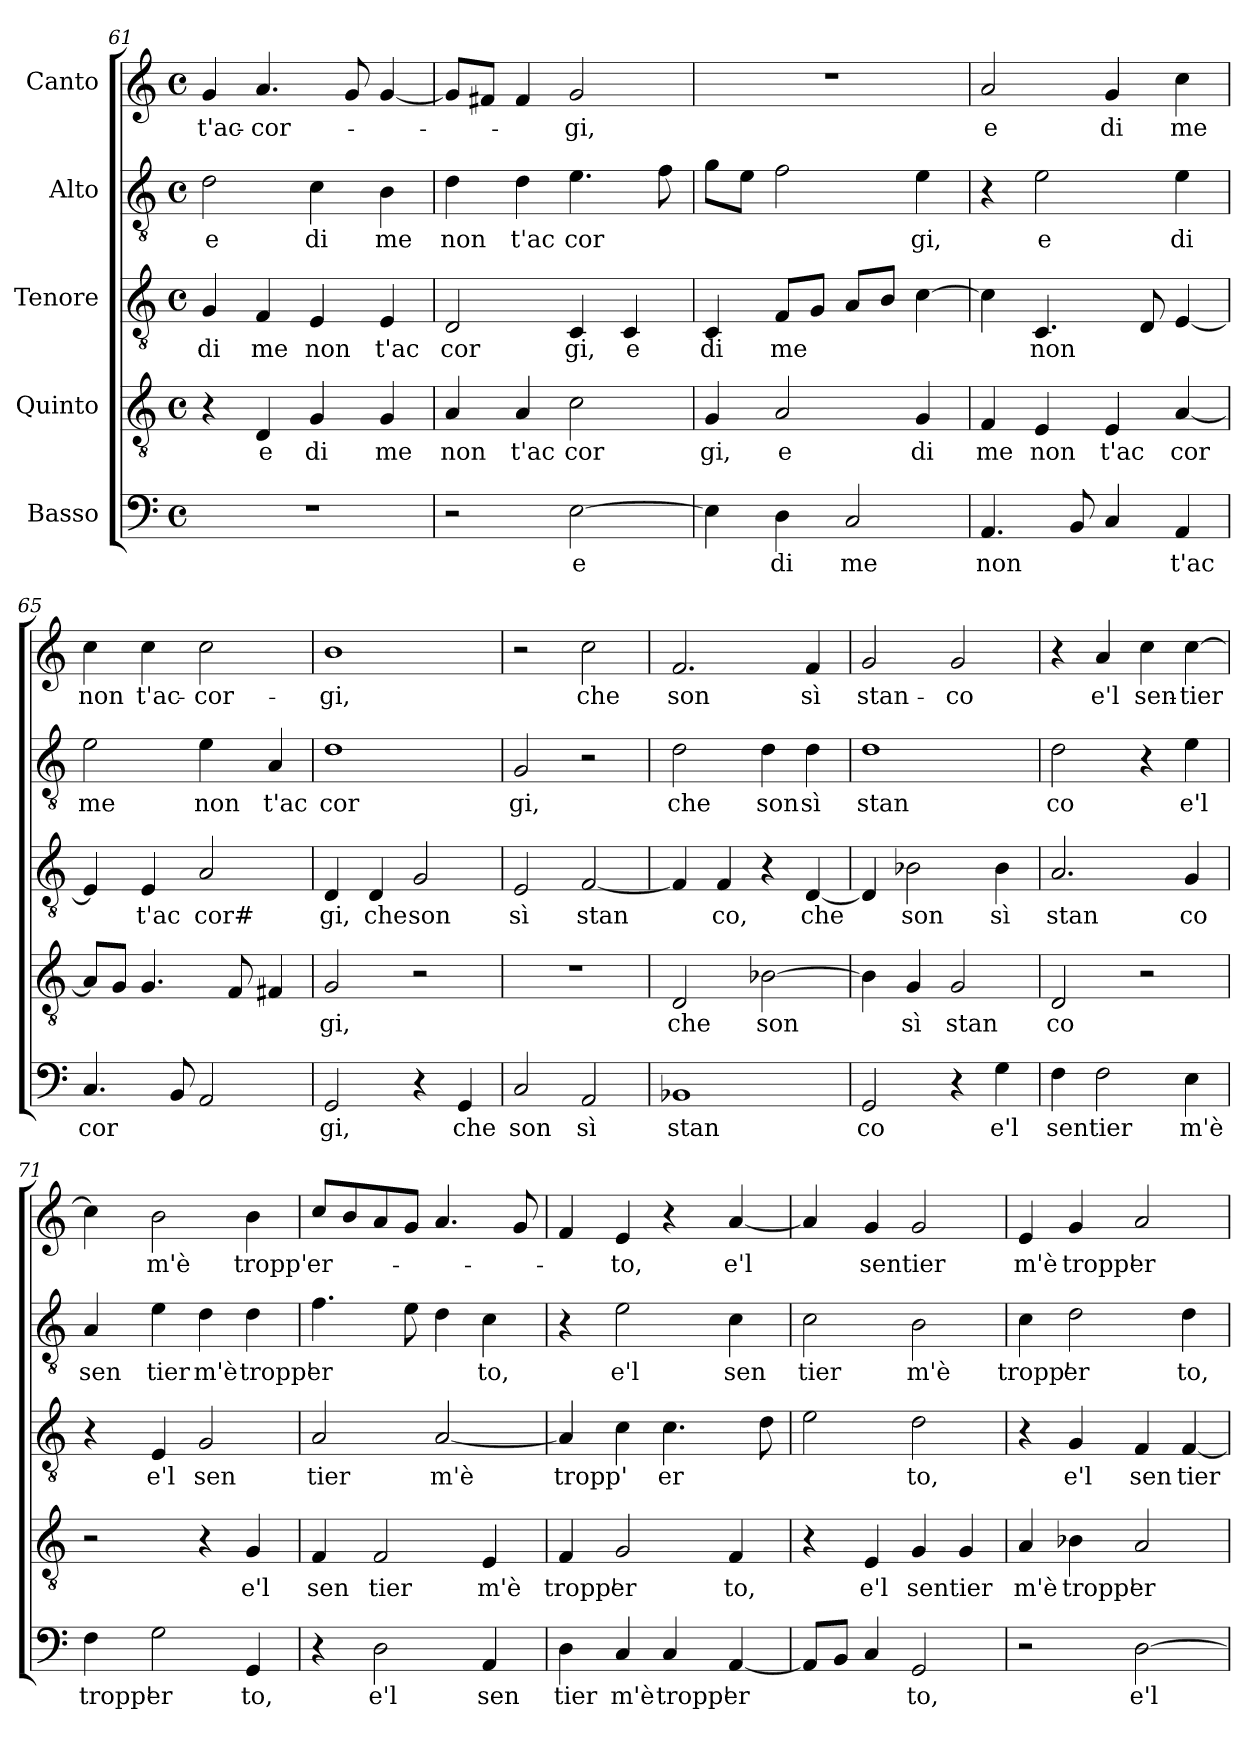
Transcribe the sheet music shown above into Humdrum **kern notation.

**kern	**text	**kern	**text	**kern	**text	**kern	**text	**kern	**text
*part5	*part5	*part4	*part4	*part3	*part3	*part2	*part2	*part1	*part1
*staff5	*staff5	*staff4	*staff4	*staff3	*staff3	*staff2	*staff2	*staff1	*staff1
*I"Basso	*	*I"Quinto	*	*I"Tenore	*	*I"Alto	*	*I"Canto	*
*clefF4	*	*clefGv2	*	*clefGv2	*	*clefGv2	*	*clefG2	*
*	*	*	*	*	*	*	*	*k[]	*
*	*	*	*	*	*	*	*	*C:	*
*M4/4	*	*M4/4	*	*M4/4	*	*M4/4	*	*M4/4	*
*met(c)	*	*met(c)	*	*met(c)	*	*met(c)	*	*met(c)	*
=61	=61	=61	=61	=61	=61	=61	=61	=61	=61
!	!	!	!	!	!LO:LY:b:cj	!	!LO:LY:b:cj	!	!LO:LY:b:cj
1r	.	4r	.	4G/	di	2d\	e	4g/	t'ac-
!	!	!	!LO:LY:b:cj	!	!LO:LY:b:cj	!	!	!	!LO:LY:b
.	.	4D/	e	4F/	me	.	.	4.a/	-cor-
!	!	!	!LO:LY:b:cj	!	!LO:LY:b:cj	!	!LO:LY:b:cj	!	!
.	.	4G/	di	4E/	non	4c\	di	.	.
.	.	.	.	.	.	.	.	8g/	.
!	!	!	!LO:LY:b:cj	!	!LO:LY:b:cj	!	!LO:LY:b:cj	!	!
.	.	4G/	me	4E/	t'ac	4B\	me	[<4g/	.
=62	=62	=62	=62	=62	=62	=62	=62	=62	=62
!	!	!	!LO:LY:b:cj	!	!LO:LY:b:cj	!	!LO:LY:b:cj	!	!
2r	.	4A/	non	2D/	cor	4d\	non	8g/L]	.
.	.	.	.	.	.	.	.	8f#/J	.
!	!	!	!LO:LY:b:cj	!	!	!	!LO:LY:b:cj	!	!
.	.	4A/	t'ac	.	.	4d\	t'ac	4f#/	.
!	!LO:LY:b:cj	!	!LO:LY:b:cj	!	!LO:LY:b:cj	!	!LO:LY:b	!	!LO:LY:b:cj
[>2E\	e	2c\	cor	4C/	gi,	4.e\	cor	2g/	-gi,
!	!	!	!	!	!LO:LY:b:cj	!	!	!	!
.	.	.	.	4C/	e	.	.	.	.
.	.	.	.	.	.	8f\	.	.	.
=63	=63	=63	=63	=63	=63	=63	=63	=63	=63
!	!	!	!LO:LY:b:cj	!	!LO:LY:b:cj	!	!	!	!
4E\]	.	4G/	gi,	4C/	di	8g\L	.	1r	.
.	.	.	.	.	.	8e\J	.	.	.
!	!LO:LY:b:cj	!	!LO:LY:b:cj	!	!LO:LY:b	!	!	!	!
4D\	di	2A/	e	8F/L	me	2f\	.	.	.
.	.	.	.	8G/J	.	.	.	.	.
!	!LO:LY:b:cj	!	!	!	!	!	!	!	!
2C/	me	.	.	8A/L	.	.	.	.	.
.	.	.	.	8B/J	.	.	.	.	.
!	!	!	!LO:LY:b:cj	!	!	!	!LO:LY:b:cj	!	!
.	.	4G/	di	[>4c\	.	4e\	gi,	.	.
=64	=64	=64	=64	=64	=64	=64	=64	=64	=64
!	!LO:LY:b	!	!LO:LY:b:cj	!	!	!	!	!	!LO:LY:b:cj
4.AA/	non	4F/	me	4c\]	.	4r	.	2a/	e
!	!	!	!LO:LY:b:cj	!	!LO:LY:b	!	!LO:LY:b:cj	!	!
.	.	4E/	non	4.C/	non	2e\	e	.	.
8BB/	.	.	.	.	.	.	.	.	.
!	!	!	!LO:LY:b:cj	!	!	!	!	!	!LO:LY:b:cj
4C/	.	4E/	t'ac	.	.	.	.	4g/	di
.	.	.	.	8D/	.	.	.	.	.
!	!LO:LY:b:cj	!	!LO:LY:b	!	!	!	!LO:LY:b:cj	!	!LO:LY:b:cj
4AA/	t'ac	[<4A/	cor	[<4E/	.	4e\	di	4cc\	me
=65	=65	=65	=65	=65	=65	=65	=65	=65	=65
!	!LO:LY:b	!	!	!	!	!	!LO:LY:b:cj	!	!LO:LY:b:cj
4.C/	cor	8A/L]	.	4E/]	.	2e\	me	4cc\	non
.	.	8G/J	.	.	.	.	.	.	.
!	!	!	!	!	!LO:LY:b:cj	!	!	!	!LO:LY:b:cj
.	.	4.G/	.	4E/	t'ac	.	.	4cc\	t'ac-
8BB/	.	.	.	.	.	.	.	.	.
!	!	!	!	!	!LO:LY:b:cj	!	!LO:LY:b:cj	!	!LO:LY:b:cj
2AA/	.	.	.	2A/	cor#	4e\	non	2cc\	-cor-
.	.	8F/	.	.	.	.	.	.	.
!	!	!	!	!	!	!	!LO:LY:b:cj	!	!
.	.	4F#/	.	.	.	4A/	t'ac	.	.
!!LO:LB:g=z
=66	=66	=66	=66	=66	=66	=66	=66	=66	=66
!	!LO:LY:b:cj	!	!LO:LY:b:cj	!	!LO:LY:b:cj	!	!LO:LY:b:cj	!	!LO:LY:b:cj
2GG/	gi,	2G/	gi,	4D/	gi,	1d	cor	1b	-gi,
!	!	!	!	!	!LO:LY:b:cj	!	!	!	!
.	.	.	.	4D/	che	.	.	.	.
!	!	!	!	!	!LO:LY:b:cj	!	!	!	!
4r	.	2r	.	2G/	son	.	.	.	.
!	!LO:LY:b:cj	!	!	!	!	!	!	!	!
4GG/	che	.	.	.	.	.	.	.	.
=67	=67	=67	=67	=67	=67	=67	=67	=67	=67
!	!LO:LY:b:cj	!	!	!	!LO:LY:b:cj	!	!LO:LY:b:cj	!	!
2C/	son	1r	.	2E/	sì	2G/	gi,	2r	.
!	!LO:LY:b:cj	!	!	!	!LO:LY:b	!	!	!	!LO:LY:b:cj
2AA/	sì	.	.	[<2F/	stan	2r	.	2cc\	che
=68	=68	=68	=68	=68	=68	=68	=68	=68	=68
!	!LO:LY:b:cj	!	!LO:LY:b:cj	!	!	!	!LO:LY:b:cj	!	!LO:LY:b:cj
1BB-X	stan	2D/	che	4F/]	.	2d\	che	2.f/	son
!	!	!	!	!	!LO:LY:b:cj	!	!	!	!
.	.	.	.	4F/	co,	.	.	.	.
!	!	!	!LO:LY:b	!	!	!	!LO:LY:b:cj	!	!
.	.	[>2B-X\	son	4r	.	4d\	son	.	.
!	!	!	!	!	!LO:LY:b	!	!LO:LY:b:cj	!	!LO:LY:b:cj
.	.	.	.	[<4D/	che	4d\	sì	4f/	sì
=69	=69	=69	=69	=69	=69	=69	=69	=69	=69
!	!LO:LY:b:cj	!	!	!	!	!	!LO:LY:b:cj	!	!LO:LY:b:cj
2GG/	co	4B-\]	.	4D/]	.	1d	stan	2g/	stan-
!	!	!	!LO:LY:b:cj	!	!LO:LY:b:cj	!	!	!	!
.	.	4G/	sì	2B-X\	son	.	.	.	.
!	!	!	!LO:LY:b:cj	!	!	!	!	!	!LO:LY:b:cj
4r	.	2G/	stan	.	.	.	.	2g/	-co
!	!LO:LY:b:cj	!	!	!	!LO:LY:b:cj	!	!	!	!
4G\	e'l	.	.	4B-\	sì	.	.	.	.
=70	=70	=70	=70	=70	=70	=70	=70	=70	=70
!	!LO:LY:b	!	!LO:LY:b:cj	!	!LO:LY:b:cj	!	!LO:LY:b:cj	!	!
4F\	sentier	2D/	co	2.A/	stan	2d\	co	4r	.
!	!	!	!	!	!	!	!	!	!LO:LY:b:cj
2F\	.	.	.	.	.	.	.	4a/	e'l
!	!	!	!	!	!	!	!	!	!LO:LY:b:cj
.	.	2r	.	.	.	4r	.	4cc\	sen-
!	!LO:LY:b:cj	!	!	!	!LO:LY:b:cj	!	!LO:LY:b:cj	!	!LO:LY:b
4E\	m'è	.	.	4G/	co	4e\	e'l	[>4cc\	-tier
=71	=71	=71	=71	=71	=71	=71	=71	=71	=71
!	!LO:LY:b:cj	!	!	!	!	!	!LO:LY:b:cj	!	!
4F\	tropp'	2r	.	4r	.	4A/	sen	4cc\]	.
!	!LO:LY:b:cj	!	!	!	!LO:LY:b:cj	!	!LO:LY:b:cj	!	!LO:LY:b:cj
2G\	er	.	.	4E/	e'l	4e\	tier	2b\	m'è
!	!	!	!	!	!LO:LY:b:cj	!	!LO:LY:b:cj	!	!
.	.	4r	.	2G/	sen	4d\	m'è	.	.
!	!LO:LY:b:cj	!	!LO:LY:b:cj	!	!	!	!LO:LY:b:cj	!	!LO:LY:b:cj
4GG/	to,	4G/	e'l	.	.	4d\	tropp'	4b\	tropp'
=72	=72	=72	=72	=72	=72	=72	=72	=72	=72
!	!	!	!LO:LY:b:cj	!	!LO:LY:b:cj	!	!LO:LY:b:cj	!	!LO:LY:b:cj
4r	.	4F/	sen	2A/	tier	4.f\	er	8cc/L	er-
.	.	.	.	.	.	.	.	8b/	.
!	!LO:LY:b:cj	!	!LO:LY:b:cj	!	!	!	!	!	!
2D\	e'l	2F/	tier	.	.	.	.	8a/	.
.	.	.	.	.	.	8e\	.	8g/J	.
!	!	!	!	!	!LO:LY:b	!	!	!	!
.	.	.	.	[>2A/	m'è	4d\	.	4.a/	.
!	!LO:LY:b:cj	!	!LO:LY:b:cj	!	!	!	!LO:LY:b:cj	!	!
4AA/	sen	4E/	m'è	.	.	4c\	to,	.	.
.	.	.	.	.	.	.	.	8g/	.
!!LO:LB:g=z
=73	=73	=73	=73	=73	=73	=73	=73	=73	=73
!	!LO:LY:b:cj	!	!LO:LY:b:cj	!	!LO:LY:b	!	!	!	!
*	*	*	*	*	*	*	*	*^	*
4D\	tier	4F/	tropp'	4A/]	tropp'	4r	.	4f/	32ryy	.
.	.	.	.	.	.	.	.	.	2ryy	.
!	!LO:LY:b:cj	!	!LO:LY:b:cj	!	!	!	!LO:LY:b:cj	!	!	!LO:LY:b:cj
4C/	m'è	2G/	er	4c\	.	2e\	e'l	4e/	.	-to,
!	!LO:LY:b:cj	!	!	!	!LO:LY:b:cj	!	!	!	!	!
4C/	tropp'	.	.	4.c\	er	.	.	4r	.	.
.	.	.	.	.	.	.	.	.	4...ryy	.
!	!LO:LY:b:cj	!	!LO:LY:b:cj	!	!	!	!LO:LY:b:cj	!	!	!LO:LY:b:cj
[<4AA/	er	4F/	to,	.	.	4c\	sen	[<4a/	.	e'l
.	.	.	.	8d\	.	.	.	.	.	.
=74	=74	=74	=74	=74	=74	=74	=74	=74	=74	=74
!	!	!	!	!	!	!	!LO:LY:b:cj	!	!	!
*	*	*	*	*	*	*	*	*v	*v	*
8AA/L]	.	4r	.	2e\	.	2c\	tier	4a/]	.
8BB/J	.	.	.	.	.	.	.	.	.
!	!	!	!LO:LY:b:cj	!	!	!	!	!	!LO:LY:b
4C/	.	4E/	e'l	.	.	.	.	4g/	sentier
!	!LO:LY:b:cj	!	!LO:LY:b	!	!LO:LY:b:cj	!	!LO:LY:b:cj	!	!
2GG/	to,	4G/	sentier	2d\	to,	2B\	m'è	2g/	.
.	.	4G/	.	.	.	.	.	.	.
=75	=75	=75	=75	=75	=75	=75	=75	=75	=75
!	!	!	!LO:LY:b:cj	!	!	!	!LO:LY:b:cj	!	!LO:LY:b:cj
2r	.	4A/	m'è	4r	.	4c\	tropp'	4e/	m'è
!	!	!	!LO:LY:b:cj	!	!LO:LY:b:cj	!	!LO:LY:b:cj	!	!LO:LY:b:cj
.	.	4B-X\	tropp'	4G/	e'l	2d\	er	4g/	tropp'
!	!LO:LY:b:cj	!	!LO:LY:b:cj	!	!LO:LY:b:cj	!	!	!	!LO:LY:b:cj
[>2D\	e'l	2A/	er	4F/	sen	.	.	2a/	er
!	!	!	!	!	!LO:LY:b	!	!LO:LY:b:cj	!	!
.	.	.	.	[<4F/	tier	4d\	to,	.	.
=	=	=	=	=	=	=	=	=	=
*-	*-	*-	*-	*-	*-	*-	*-	*-	*-
